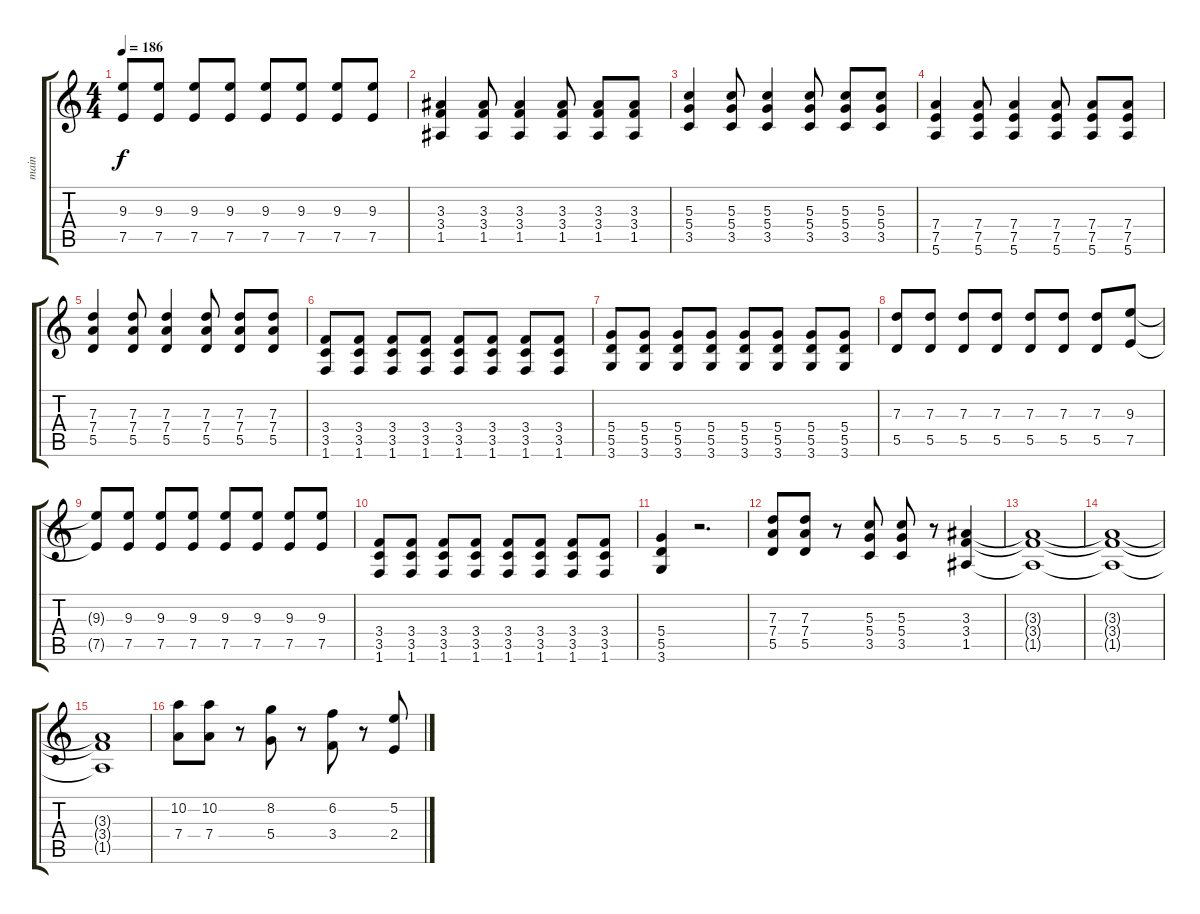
\track ("main" "main") {instrument distortionguitar}
\staff {score tabs}
\tuning (E4 B3 G3 D3 A2 E2) {hide}
\ts (4 4)
\tempo 186
\clef g2
\ks c
(9.3{t} 7.5{t}).8{dy f} (9.3 7.5).8 (9.3 7.5).8 (9.3 7.5).8 (9.3 7.5).8 (9.3 7.5).8 (9.3 7.5).8 (9.3 7.5).8 |
(3.3 3.4 1.5).4 (3.3 3.4 1.5).8 (3.3 3.4 1.5).4 (3.3 3.4 1.5).8 (3.3 3.4 1.5).8 (3.3 3.4 1.5).8 |
(5.3 5.4 3.5).4 (5.3 5.4 3.5).8 (5.3 5.4 3.5).4 (5.3 5.4 3.5).8 (5.3 5.4 3.5).8 (5.3 5.4 3.5).8 |
(7.4 7.5 5.6).4 (7.4 7.5 5.6).8 (7.4 7.5 5.6).4 (7.4 7.5 5.6).8 (7.4 7.5 5.6).8 (7.4 7.5 5.6).8 |
(7.3 7.4 5.5).4 (7.3 7.4 5.5).8 (7.3 7.4 5.5).4 (7.3 7.4 5.5).8 (7.3 7.4 5.5).8 (7.3 7.4 5.5).8 |
(3.4 3.5 1.6).8 (3.4 3.5 1.6).8 (3.4 3.5 1.6).8 (3.4 3.5 1.6).8 (3.4 3.5 1.6).8 (3.4 3.5 1.6).8 (3.4 3.5 1.6).8 (3.4 3.5 1.6).8 |
(5.4 5.5 3.6).8 (5.4 5.5 3.6).8 (5.4 5.5 3.6).8 (5.4 5.5 3.6).8 (5.4 5.5 3.6).8 (5.4 5.5 3.6).8 (5.4 5.5 3.6).8 (5.4 5.5 3.6).8 |
(7.3 5.5).8 (7.3 5.5).8 (7.3 5.5).8 (7.3 5.5).8 (7.3 5.5).8 (7.3 5.5).8 (7.3 5.5).8 (9.3 7.5).8 |
(9.3{t} 7.5{t}).8 (9.3 7.5).8 (9.3 7.5).8 (9.3 7.5).8 (9.3 7.5).8 (9.3 7.5).8 (9.3 7.5).8 (9.3 7.5).8 |
(3.4 3.5 1.6).8 (3.4 3.5 1.6).8 (3.4 3.5 1.6).8 (3.4 3.5 1.6).8 (3.4 3.5 1.6).8 (3.4 3.5 1.6).8 (3.4 3.5 1.6).8 (3.4 3.5 1.6).8 |
(5.4 5.5 3.6).4 r.2{d} |
(7.3 7.4 5.5).8 (7.3 7.4 5.5).8 r.8 (5.3 5.4 3.5).8 (5.3 5.4 3.5).8 r.8 (3.3 3.4 1.5).4 |
(3.3{t} 3.4{t} 1.5{t}).1 |
(3.3{t} 3.4{t} 1.5{t}).1 |
(3.3{t} 3.4{t} 1.5{t}).1 |
(10.2 7.4).8 (10.2 7.4).8 r.8 (8.2 5.4).8 r.8 (6.2 3.4).8 r.8 (5.2 2.4).8
